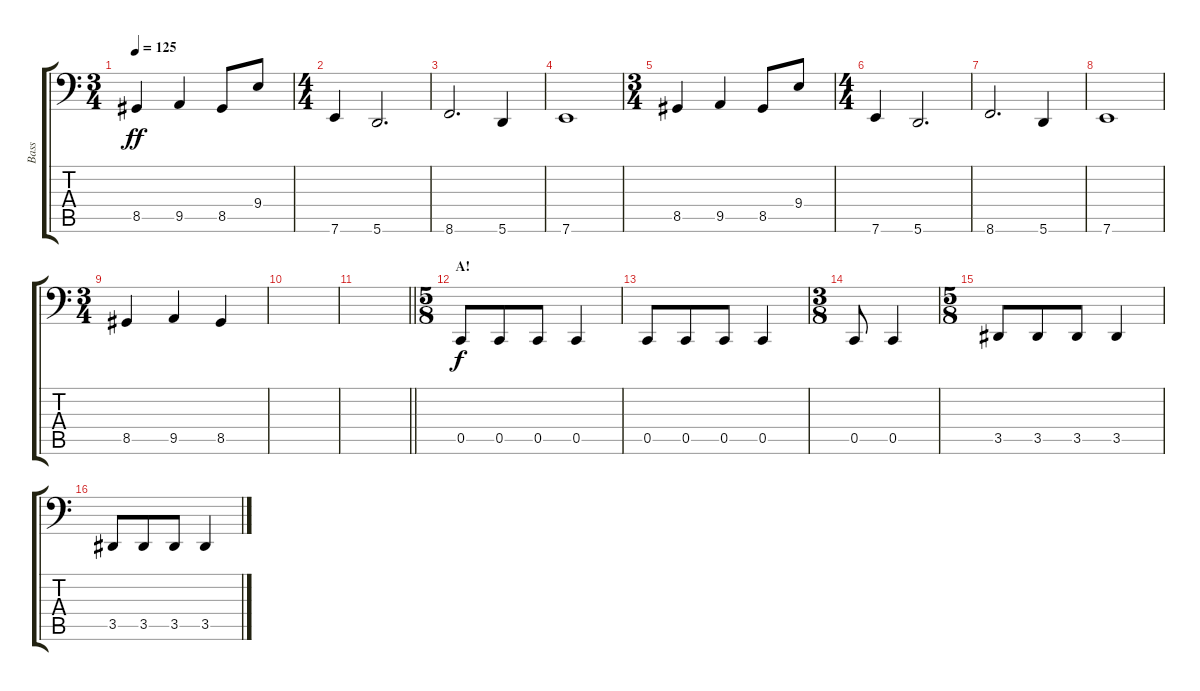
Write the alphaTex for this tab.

\track ("Bass" "Bass") {instrument electricbasspick}
\staff {score tabs}
\tuning (Bb2 F2 C2 G1 C1 A0) {hide}
\ts (3 4)
\tempo 125
\clef f4
\ks c
8.5.4{dy ff} 9.5.4 8.5.8 9.4.8 |
\ts (4 4)
7.6.4 5.6.2{d} |
8.6.2{d} 5.6.4 |
7.6.1 |
\ts (3 4)
8.5.4 9.5.4 8.5.8 9.4.8 |
\ts (4 4)
7.6.4 5.6.2{d} |
8.6.2{d} 5.6.4 |
7.6.1 |
\ts (3 4)
8.5.4 9.5.4 8.5.4 |
|
\barLineRight lightlight
|
\ts (5 8)
\section ("" "A!")
0.5.8{dy f} 0.5.8 0.5.8 0.5.4 |
0.5.8 0.5.8 0.5.8 0.5.4 |
\ts (3 8)
0.5.8 0.5.4 |
\ts (5 8)
3.5.8 3.5.8 3.5.8 3.5.4 |
3.5.8 3.5.8 3.5.8 3.5.4
